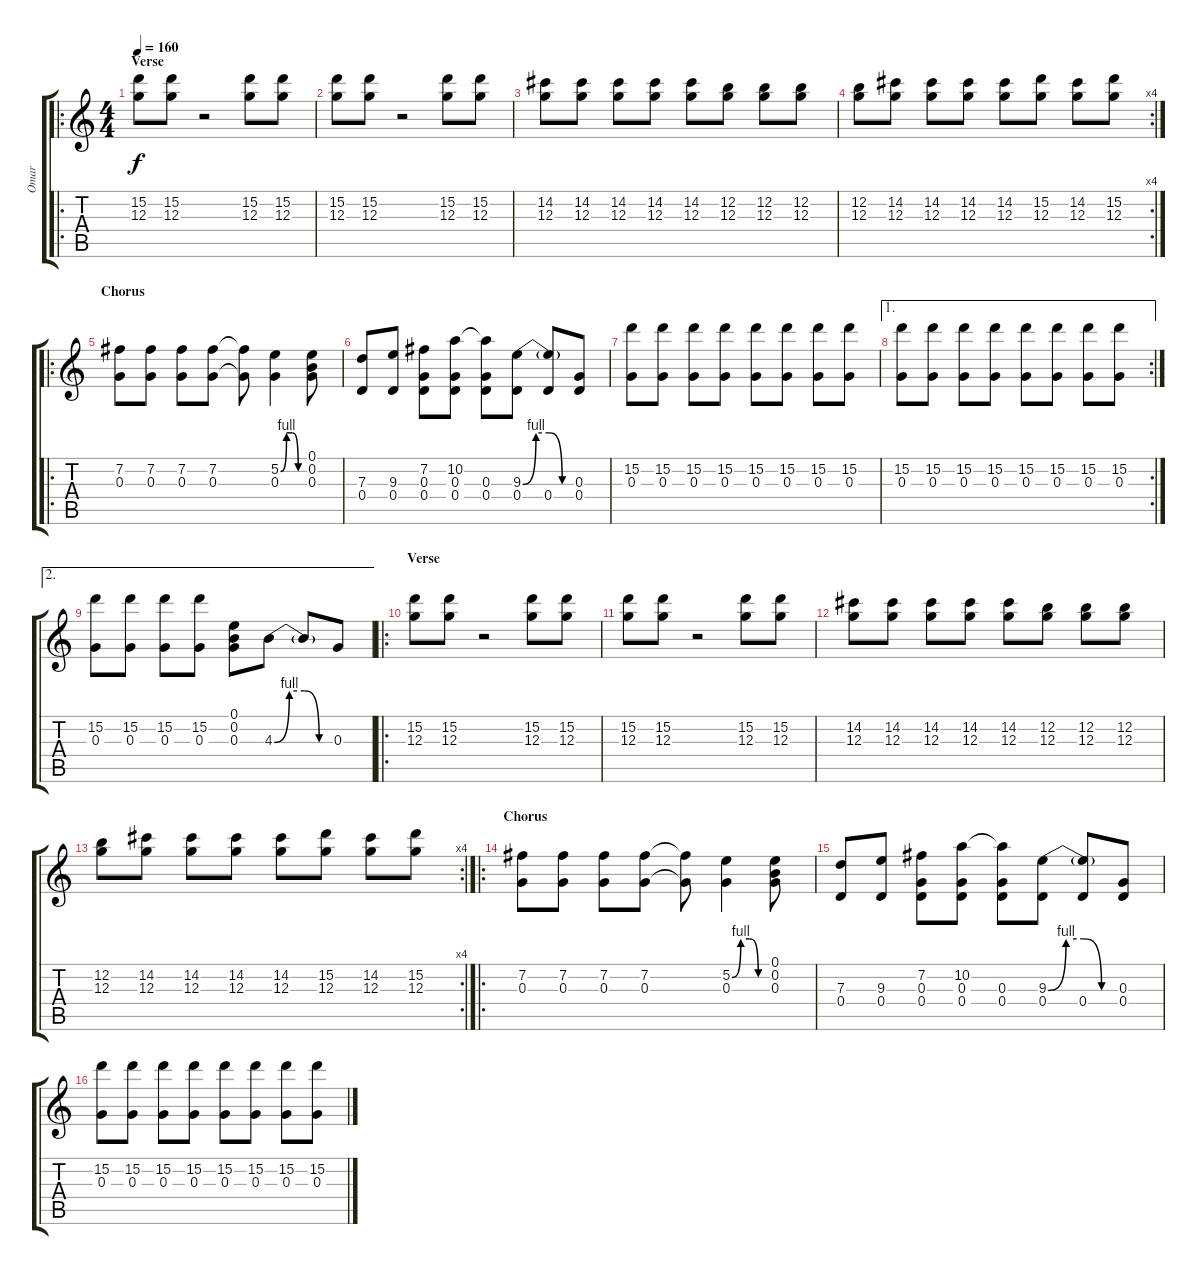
\track ("Omar" "Omar") {instrument distortionguitar}
\staff {score tabs}
\tuning (E4 B3 G3 D3 A2 E2) {hide}
\ro
\ts (4 4)
\section ("" "Verse")
\tempo 160
\clef g2
\ks c
(15.2 12.3).8{dy f instrument distortionguitar} (15.2 12.3).8 r.2 (15.2 12.3).8 (15.2 12.3).8 |
(15.2 12.3).8 (15.2 12.3).8 r.2 (15.2 12.3).8 (15.2 12.3).8 |
(14.2 12.3).8 (14.2 12.3).8 (14.2 12.3).8 (14.2 12.3).8 (14.2 12.3).8 (12.2 12.3).8 (12.2 12.3).8 (12.2 12.3).8 |
\rc 4
(12.2 12.3).8 (14.2 12.3).8 (14.2 12.3).8 (14.2 12.3).8 (14.2 12.3).8 (15.2 12.3).8 (14.2 12.3).8 (15.2 12.3).8 |
\ro
\section ("" "Chorus")
(7.2 0.3).8 (7.2 0.3).8 (7.2 0.3).8 (7.2 0.3).8 (7.2{t} 0.3{t}).8 (5.2{be (custom 0 0 15 4 30 4 45 0 60 0)} 0.3).4 (0.1 0.2 0.3).8 |
(7.3 0.4).8 (9.3 0.4).8 (7.2 0.3 0.4).8 (10.2 0.3 0.4).8 (10.2{t} 0.3 0.4).8 (9.3{be (custom 0 0 15 4 30 4 45 0 60 0)} 0.4).8 (9.3{t} 0.4).8 (0.3 0.4).8 |
(15.2 0.3).8 (15.2 0.3).8 (15.2 0.3).8 (15.2 0.3).8 (15.2 0.3).8 (15.2 0.3).8 (15.2 0.3).8 (15.2 0.3).8 |
\ae 1
\rc 2
(15.2 0.3).8 (15.2 0.3).8 (15.2 0.3).8 (15.2 0.3).8 (15.2 0.3).8 (15.2 0.3).8 (15.2 0.3).8 (15.2 0.3).8 |
\ae 2
(15.2 0.3).8 (15.2 0.3).8 (15.2 0.3).8 (15.2 0.3).8 (0.1 0.2 0.3).8 4.3{be (custom 0 0 15 4 30 4 45 0 60 0)}.8 4.3{t}.8 0.3.8 |
\ro
\section ("" "Verse")
(15.2 12.3).8 (15.2 12.3).8 r.2 (15.2 12.3).8 (15.2 12.3).8 |
(15.2 12.3).8 (15.2 12.3).8 r.2 (15.2 12.3).8 (15.2 12.3).8 |
(14.2 12.3).8 (14.2 12.3).8 (14.2 12.3).8 (14.2 12.3).8 (14.2 12.3).8 (12.2 12.3).8 (12.2 12.3).8 (12.2 12.3).8 |
\rc 4
(12.2 12.3).8 (14.2 12.3).8 (14.2 12.3).8 (14.2 12.3).8 (14.2 12.3).8 (15.2 12.3).8 (14.2 12.3).8 (15.2 12.3).8 |
\ro
\section ("" "Chorus")
(7.2 0.3).8 (7.2 0.3).8 (7.2 0.3).8 (7.2 0.3).8 (7.2{t} 0.3{t}).8 (5.2{be (custom 0 0 15 4 30 4 45 0 60 0)} 0.3).4 (0.1 0.2 0.3).8 |
(7.3 0.4).8 (9.3 0.4).8 (7.2 0.3 0.4).8 (10.2 0.3 0.4).8 (10.2{t} 0.3 0.4).8 (9.3{be (custom 0 0 15 4 30 4 45 0 60 0)} 0.4).8 (9.3{t} 0.4).8 (0.3 0.4).8 |
(15.2 0.3).8 (15.2 0.3).8 (15.2 0.3).8 (15.2 0.3).8 (15.2 0.3).8 (15.2 0.3).8 (15.2 0.3).8 (15.2 0.3).8
